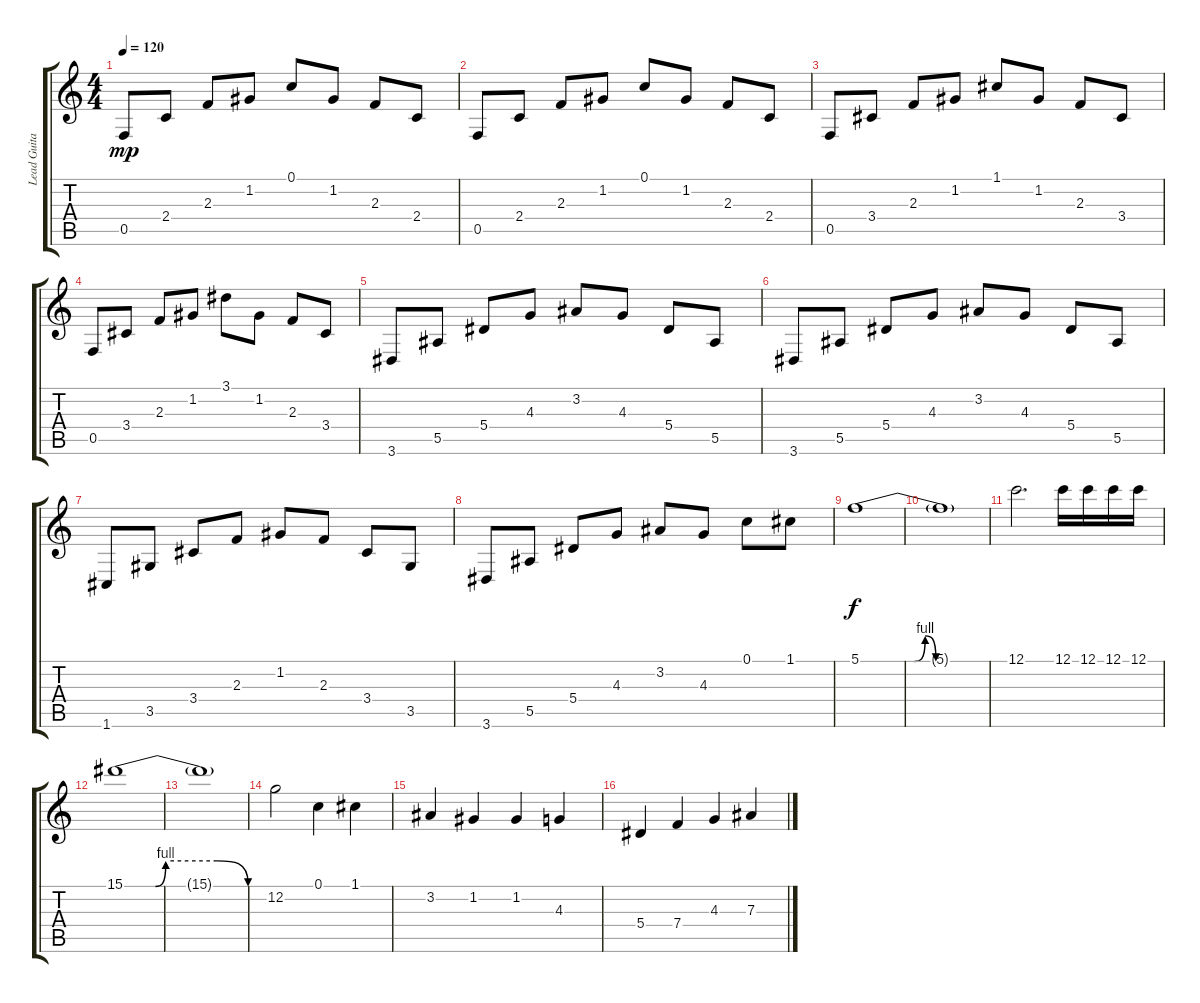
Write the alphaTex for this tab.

\track ("Lead Guitar" "Lead Guita") {instrument distortionguitar}
\staff {score tabs}
\tuning (C4 G3 Eb3 Bb2 F2 C2) {hide}
\ts (4 4)
\tempo 120
\clef g2
\ks c
0.5.8{dy mp} 2.4.8 2.3.8 1.2.8 0.1.8 1.2.8 2.3.8 2.4.8 |
0.5.8 2.4.8 2.3.8 1.2.8 0.1.8 1.2.8 2.3.8 2.4.8 |
0.5.8 3.4.8 2.3.8 1.2.8 1.1.8 1.2.8 2.3.8 3.4.8 |
0.5.8 3.4.8 2.3.8 1.2.8 3.1.8 1.2.8 2.3.8 3.4.8 |
3.6.8 5.5.8 5.4.8 4.3.8 3.2.8 4.3.8 5.4.8 5.5.8 |
3.6.8 5.5.8 5.4.8 4.3.8 3.2.8 4.3.8 5.4.8 5.5.8 |
1.6.8 3.5.8 3.4.8 2.3.8 1.2.8 2.3.8 3.4.8 3.5.8 |
3.6.8 5.5.8 5.4.8 4.3.8 3.2.8 4.3.8 0.1.8 1.1.8 |
5.1{be (custom 0 0 15 0 25 0 30 4 35 0 45 0 60 0)}.1{dy f} |
5.1{t}.1 |
12.1.2{d} 12.1.16 12.1.16 12.1.16 12.1.16 |
15.1{be (custom 0 0 15 0 20 4 45 4 60 0)}.1 |
15.1{t}.1 |
12.2.2 0.1.4 1.1.4 |
3.2.4 1.2.4 1.2.4 4.3.4 |
5.4.4 7.4.4 4.3.4 7.3.4
